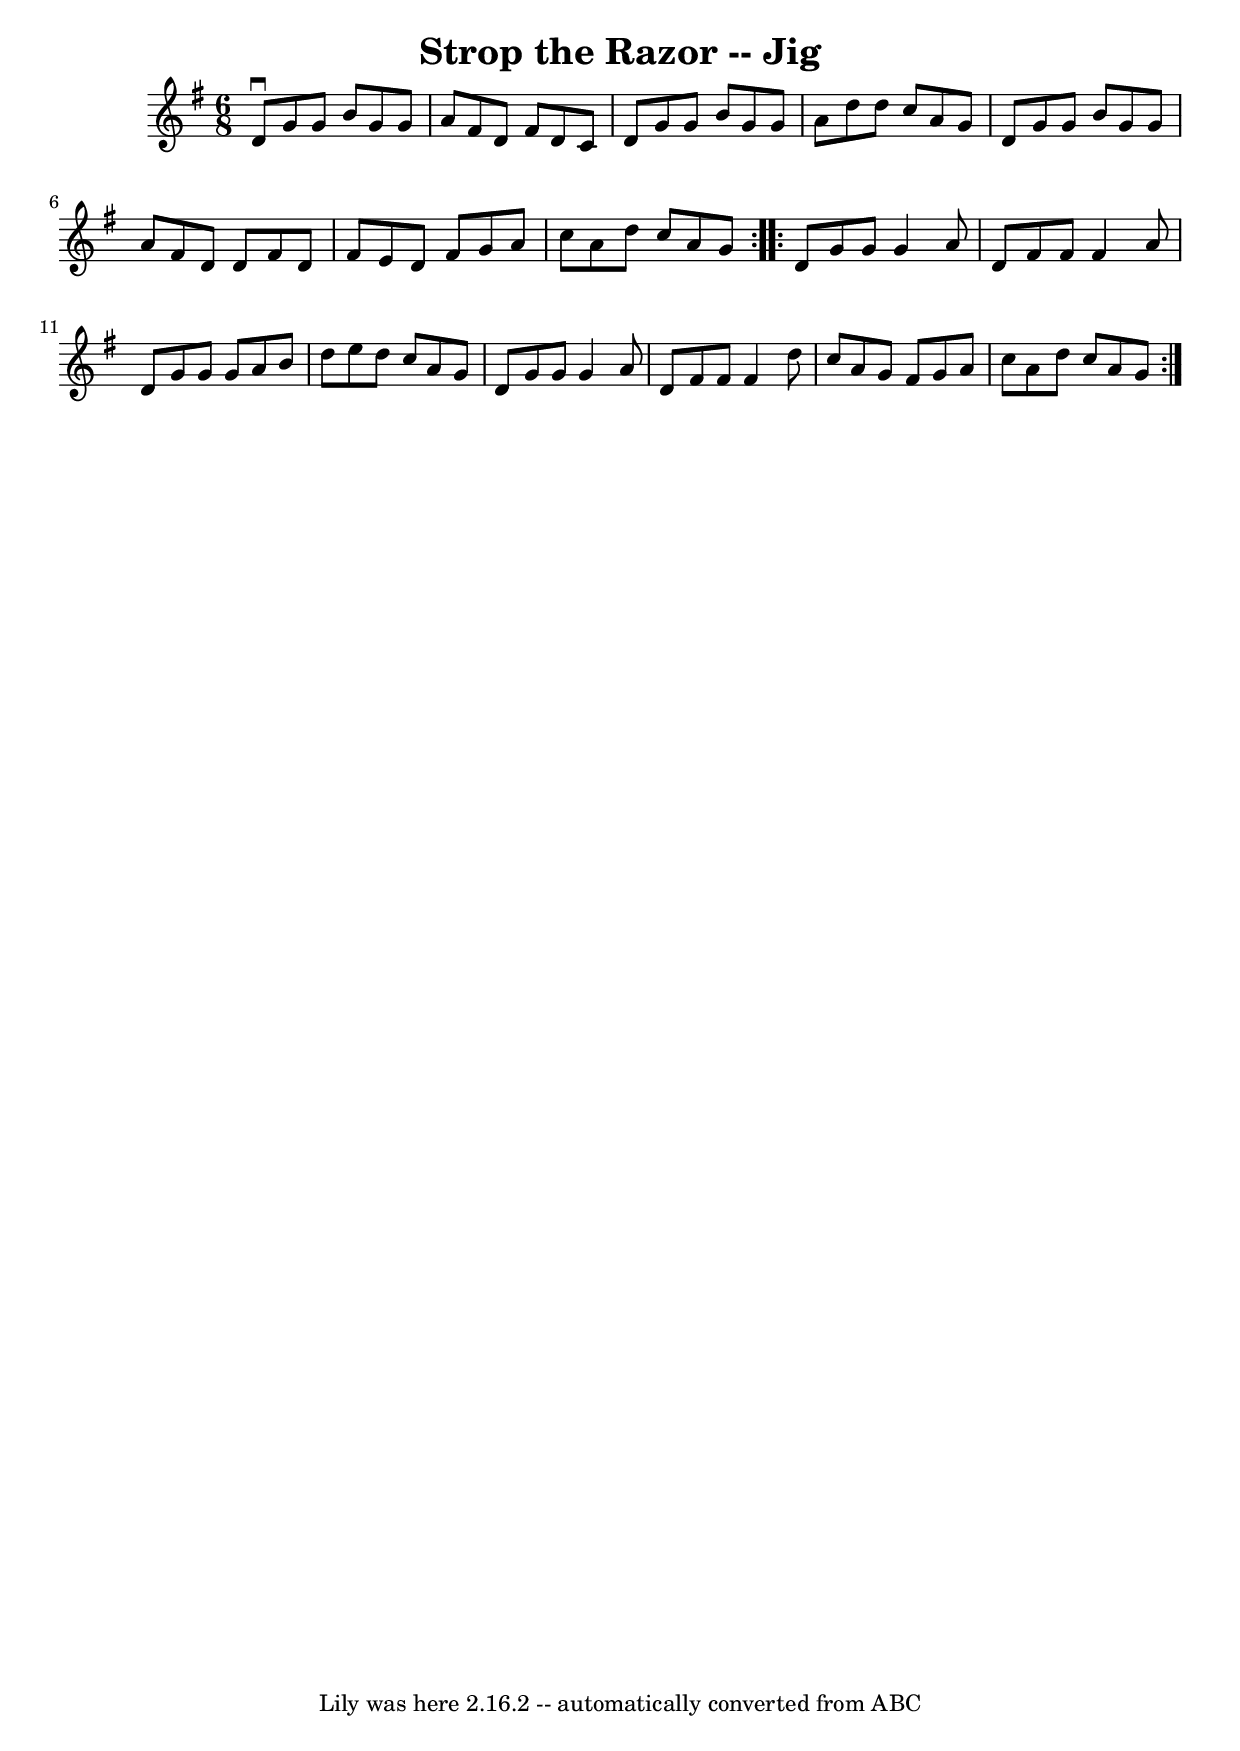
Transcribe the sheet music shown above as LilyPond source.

\version "2.16.2"
\include "Mammoth.ily"
\header {
  %% book = "Ryan's Mammoth Collection"
  crossRefNumber = "1"
  footnotes = "\\\\89 464"
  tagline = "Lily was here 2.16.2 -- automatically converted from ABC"
  title = "Strop the Razor -- Jig"

}
voicedefault =  {



  \repeat volta 2 {

    \time 6/8 
    \key g \major
    d'8^\downbow g'8 g'8 b'8 g'8 g'8     |
    a'8 fis'8 d'8 fis'8 d'8 c'8    |
    d'8 g'8  
    g'8 b'8 g'8 g'8    |
    a'8 d''8 d''8 c''8 a'8    
    g'8    |
    d'8 g'8 g'8 b'8 g'8 g'8    |
    a'8    
    fis'8 d'8 d'8 fis'8 d'8    |
    fis'8 e'8 d'8 fis'8  
    g'8 a'8    |
    c''8 a'8 d''8 c''8 a'8 g'8    
  }     

  \repeat volta 2 {
    d'8 g'8 g'8 g'4 a'8    |
    d'8 fis'8  
    fis'8 fis'4 a'8    |
    d'8 g'8 g'8 g'8 a'8 b'8     |
    d''8 e''8 d''8 c''8 a'8 g'8    |
    d'8    
    g'8 g'8 g'4 a'8    |
    d'8 fis'8 fis'8 fis'4 d''8    |
    c''8 a'8 g'8 fis'8 g'8 a'8    |
    c''8 a'8 
    d''8 c''8 a'8 g'8    
  }   

}

\score{
  <<

    \context Staff="default"
    {
      \voicedefault 
      
    }

  >>
  \layout {
    
  }
  \midi {
  }

}
